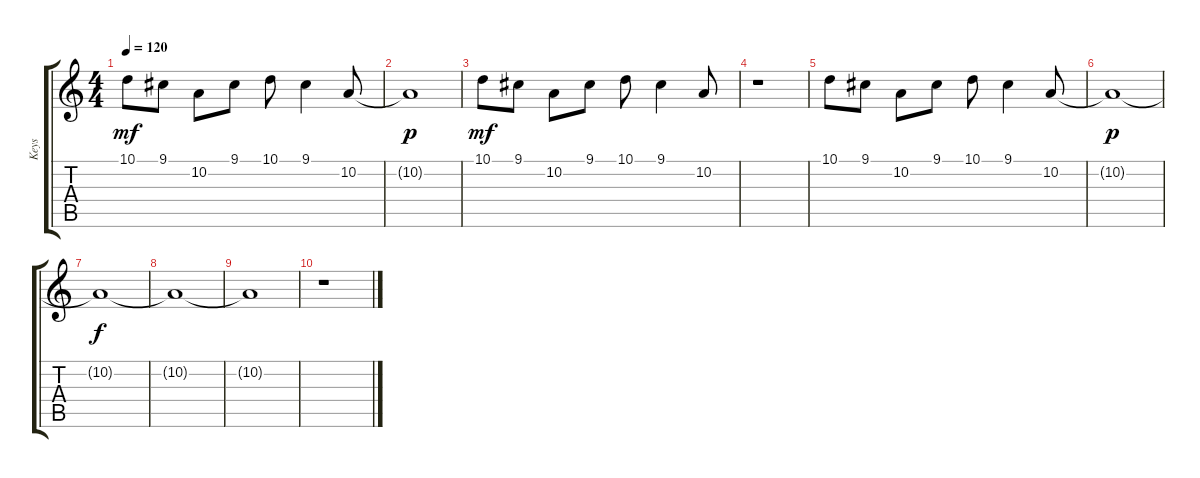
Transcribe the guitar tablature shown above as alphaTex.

\track ("Keys" "Keys") {instrument oboe}
\staff {score tabs}
\tuning (E4 B3 G3 D3 A2 E2) {hide}
\ts (4 4)
\tempo 120
\clef g2
\ks c
10.1.8{dy mf} 9.1.8 10.2.8 9.1.8 10.1.8 9.1.4 10.2.8 |
10.2{t}.1{dy p} |
10.1.8{dy mf} 9.1.8 10.2.8 9.1.8 10.1.8 9.1.4 10.2.8 |
r.1 |
10.1.8 9.1.8 10.2.8 9.1.8 10.1.8 9.1.4 10.2.8 |
10.2{t}.1{dy p} |
10.2{t}.1{dy f} |
10.2{t}.1 |
10.2{t}.1 |
r.1
